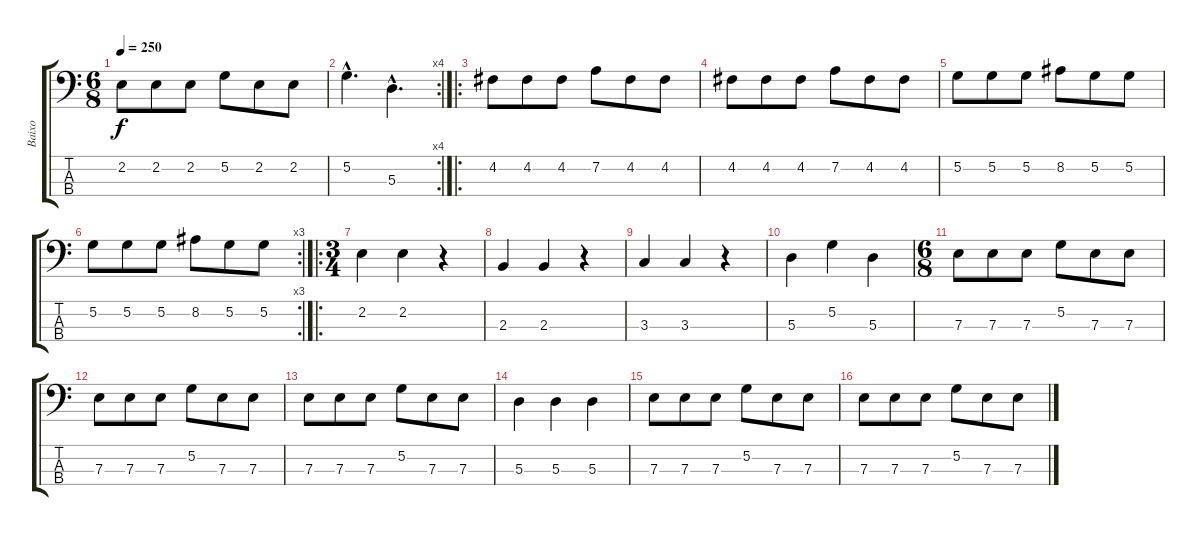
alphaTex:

\track ("Baixo" "Baixo") {instrument acousticbass}
\staff {score tabs}
\tuning (G2 D2 A1 E1) {hide}
\ts (6 8)
\tempo 250
\clef f4
\ks c
2.2.8{dy f} 2.2.8 2.2.8 5.2.8 2.2.8 2.2.8 |
\rc 4
5.2{hac}.4{d} 5.3{hac}.4{d} |
\ro
4.2.8 4.2.8 4.2.8 7.2.8 4.2.8 4.2.8 |
4.2.8 4.2.8 4.2.8 7.2.8 4.2.8 4.2.8 |
5.2.8 5.2.8 5.2.8 8.2.8 5.2.8 5.2.8 |
\rc 3
5.2.8 5.2.8 5.2.8 8.2.8 5.2.8 5.2.8 |
\ro
\ts (3 4)
2.2.4 2.2.4 r.4 |
2.3.4 2.3.4 r.4 |
3.3.4 3.3.4 r.4 |
5.3.4 5.2.4 5.3.4 |
\ts (6 8)
7.3.8 7.3.8 7.3.8 5.2.8 7.3.8 7.3.8 |
7.3.8 7.3.8 7.3.8 5.2.8 7.3.8 7.3.8 |
7.3.8 7.3.8 7.3.8 5.2.8 7.3.8 7.3.8 |
5.3.4 5.3.4 5.3.4 |
7.3.8 7.3.8 7.3.8 5.2.8 7.3.8 7.3.8 |
7.3.8 7.3.8 7.3.8 5.2.8 7.3.8 7.3.8
